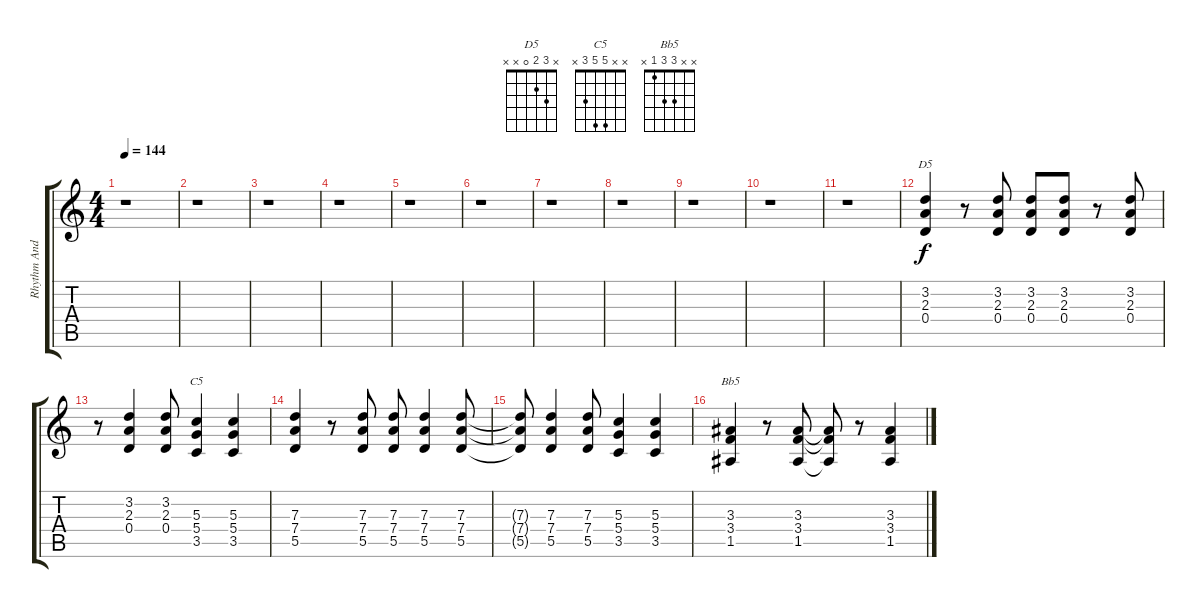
\track ("Rhythm And Fill Guitar" "Rhythm And") {instrument distortionguitar}
\staff {score tabs}
\tuning (E4 B3 G3 D3 A2 E2) {hide}
\chord ("D5" x 3 2 0 x x)
\chord ("C5" x x 5 5 3 x)
\chord ("Bb5" x x 3 3 1 x)
\ts (4 4)
\tempo 144
\clef g2
\ks c
r.1{dy f} |
r.1 |
r.1 |
r.1 |
r.1 |
r.1 |
r.1 |
r.1 |
r.1 |
r.1 |
r.1 |
(3.2 2.3 0.4).4{ch "D5"} r.8 (3.2 2.3 0.4).8 (3.2 2.3 0.4).8 (3.2 2.3 0.4).8 r.8 (3.2 2.3 0.4).8 |
r.8 (3.2 2.3 0.4).4 (3.2 2.3 0.4).8 (5.3 5.4 3.5).4{ch "C5"} (5.3 5.4 3.5).4 |
(7.3 7.4 5.5).4 r.8 (7.3 7.4 5.5).8 (7.3 7.4 5.5).8 (7.3 7.4 5.5).4 (7.3 7.4 5.5).8 |
(7.3{t} 7.4{t} 5.5{t}).8 (7.3 7.4 5.5).4 (7.3 7.4 5.5).8 (5.3 5.4 3.5).4 (5.3 5.4 3.5).4 |
(3.3 3.4 1.5).4{ch "Bb5"} r.8 (3.3 3.4 1.5).8 (3.3{t} 3.4{t} 1.5{t}).8 r.8 (3.3 3.4 1.5).4
